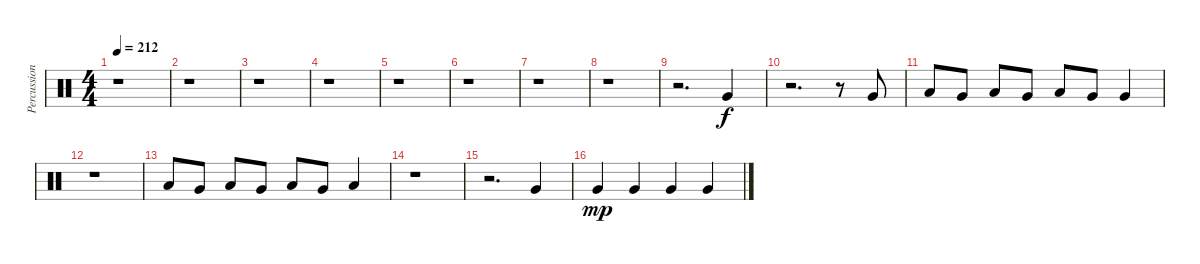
\track ("Percussions2" "Percussion") {instrument percussion}
\staff {score}
\articulation defaults
\ts (4 4)
\tempo 212
\clef neutral
\ks c
r.1{dy f} |
r.1 |
r.1 |
r.1 |
r.1 |
r.1 |
r.1 |
r.1 |
r.2{d} "Very Low Tom (hit)".4 |
r.2{d} r.8 "Very Low Tom (hit)".8 |
"Low Floor Tom (hit)".8 "Very Low Tom (hit)".8 "Low Floor Tom (hit)".8 "Very Low Tom (hit)".8 "Low Floor Tom (hit)".8 "Very Low Tom (hit)".8 "Very Low Tom (hit)".4 |
r.1 |
"Low Tom (hit)".8 "Very Low Tom (hit)".8 "Low Tom (hit)".8 "Very Low Tom (hit)".8 "Low Tom (hit)".8 "Very Low Tom (hit)".8 "Low Tom (hit)".4 |
r.1 |
r.2{d} "Very Low Tom (hit)".4 |
"Very Low Tom (hit)".4{dy mp} "Very Low Tom (hit)".4 "Very Low Tom (hit)".4 "Very Low Tom (hit)".4
